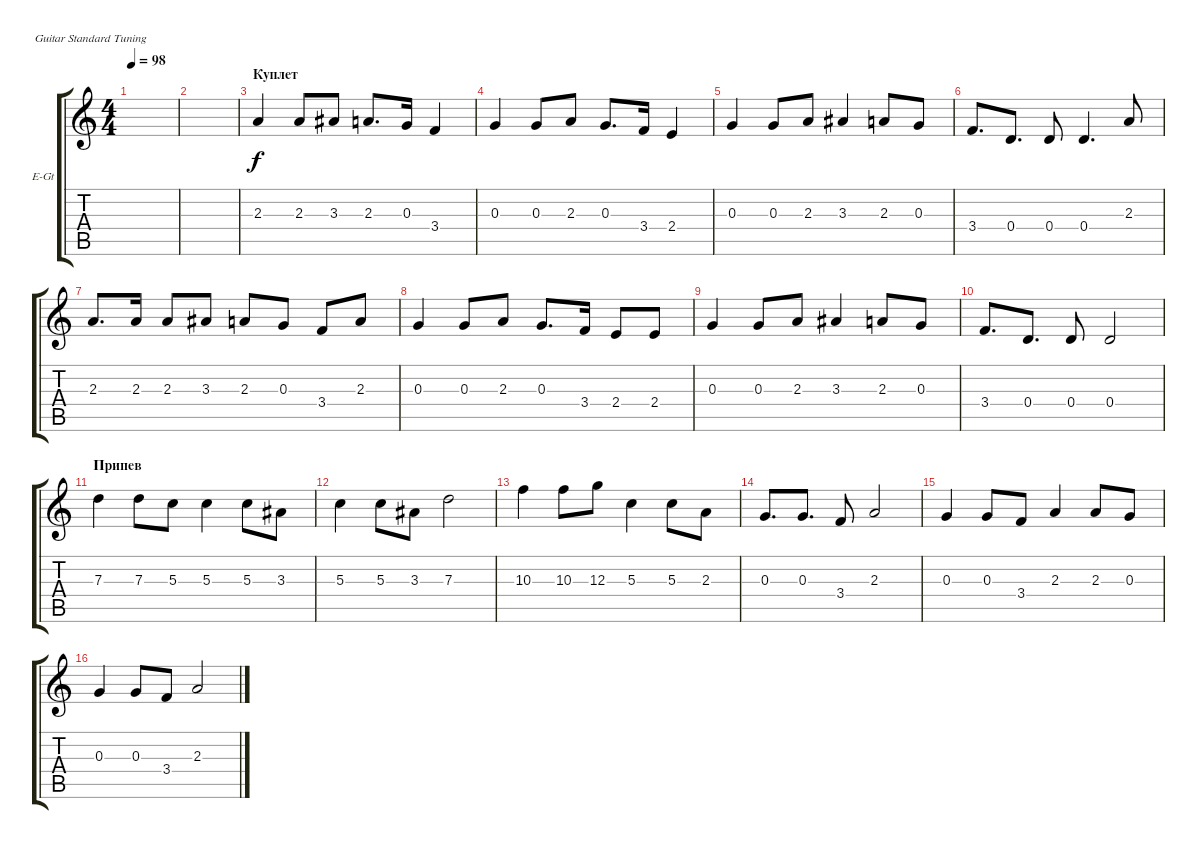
\defaultSystemsLayout 4
\bracketExtendMode groupsimilarinstruments
\firstSystemTrackNameOrientation horizontal
\otherSystemsTrackNameOrientation horizontal
\track ("В. Бутсов (вокал)" "E-Gt") {instrument electricguitarclean}
\staff {score tabs}
\tuning (E4 B3 G3 D3 A2 E2)
\ts (4 4)
\tempo 98
\clef g2
\scale
0.333333
\ks c
|
\scale
0.333333 |
\section ("" "Куплет")
\scale
0.333333 2.3.4 2.3.8 3.3.8 2.3.8{d} 0.3.16 3.4.4 |
\scale
0.333333 0.3.4 0.3.8 2.3.8 0.3.8{d} 3.4.16 2.4.4 |
\scale
0.333333 0.3.4 0.3.8 2.3.8 3.3.4 2.3.8 0.3.8 |
\scale
0.333333 3.4.8{d} 0.4.8{d} 0.4.8 0.4.4{d} 2.3.8 |
\scale
0.333333 2.3.8{d} 2.3.16 2.3.8 3.3.8 2.3.8 0.3.8 3.4.8 2.3.8 |
\scale
0.333333 0.3.4 0.3.8 2.3.8 0.3.8{d} 3.4.16 2.4.8 2.4.8 |
0.3.4 0.3.8 2.3.8 3.3.4 2.3.8 0.3.8 |
3.4.8{d} 0.4.8{d} 0.4.8 0.4.2 |
\section ("" "Припев")
7.3.4 7.3.8 5.3.8 5.3.4 5.3.8 3.3.8 |
5.3.4 5.3.8 3.3.8 7.3.2 |
10.3.4 10.3.8 12.3.8 5.3.4 5.3.8 2.3.8 |
0.3.8{d} 0.3.8{d} 3.4.8 2.3.2 |
0.3.4 0.3.8 3.4.8 2.3.4 2.3.8 0.3.8 |
0.3.4 0.3.8 3.4.8 2.3.2
